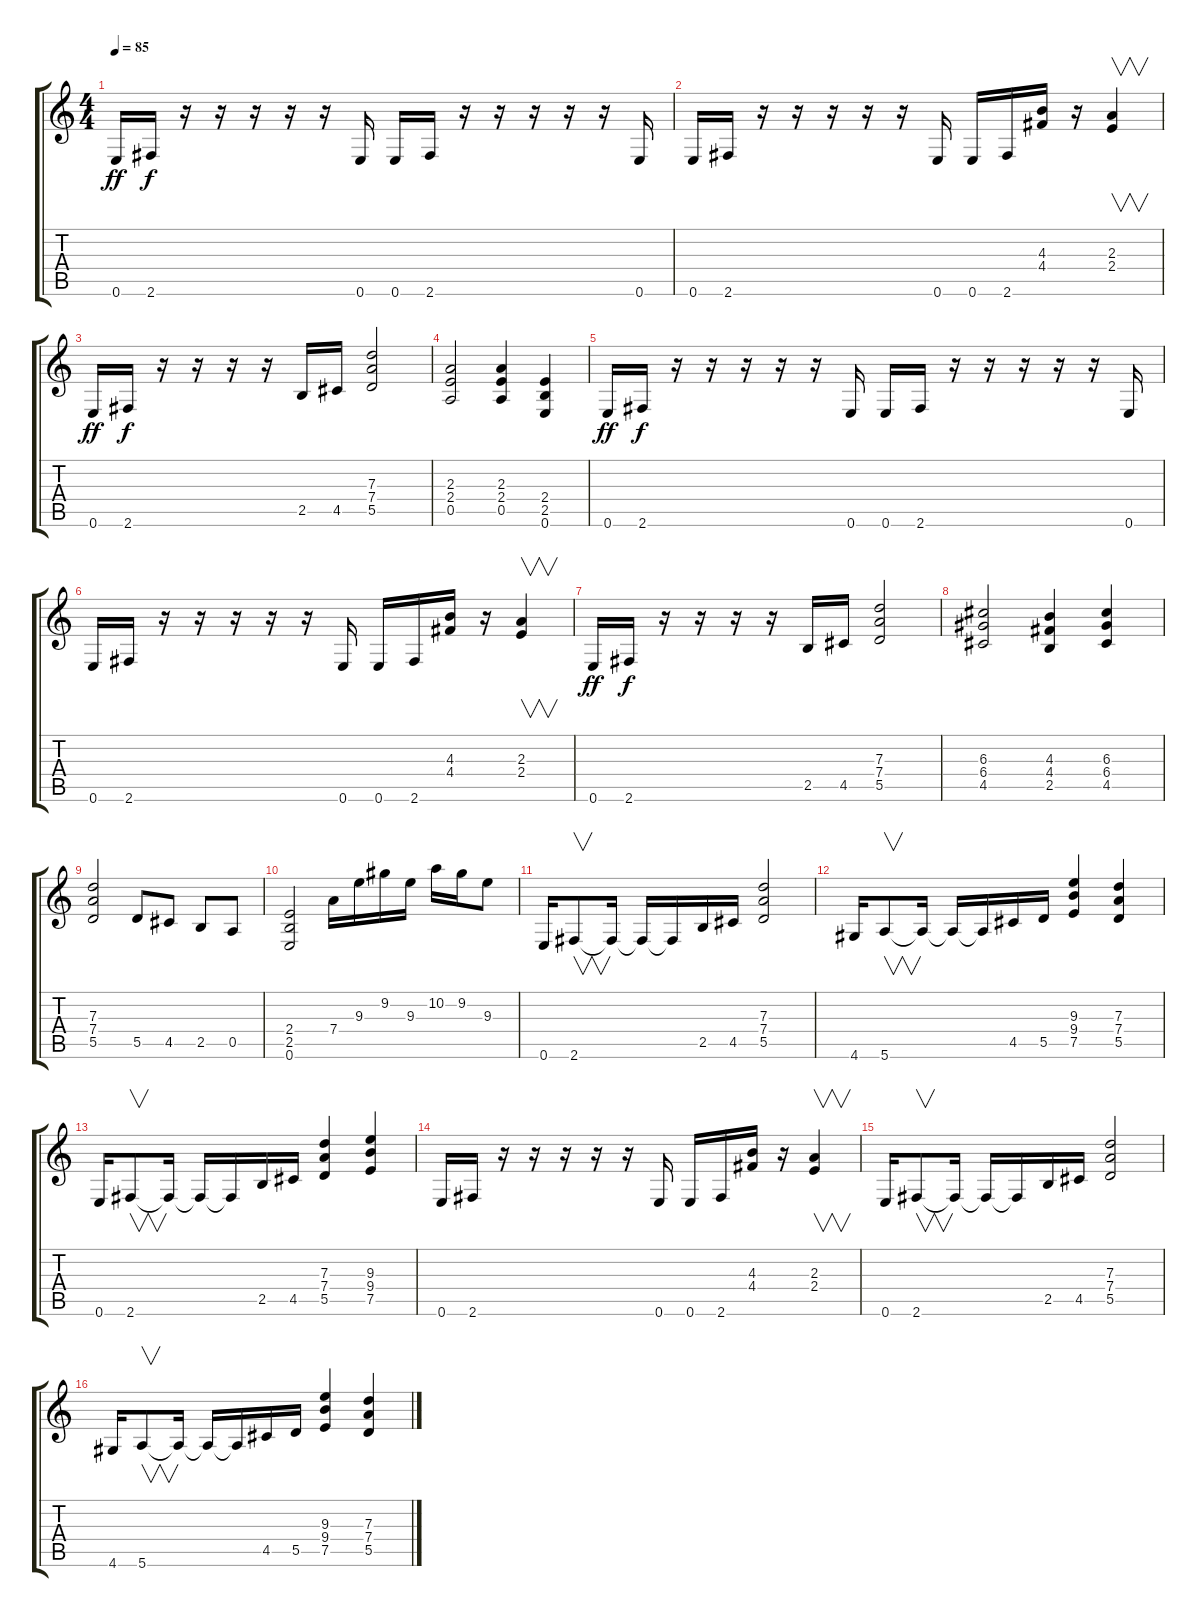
\track ("              From" "          ") {instrument overdrivenguitar}
\staff {score tabs}
\tuning (E4 B3 G3 D3 A2 E2) {hide}
\ts (4 4)
\tempo 85
\clef g2
\ks c
0.6.16{dy ff} 2.6.16{dy f} r.16 r.16 r.16 r.16 r.16 0.6.16 0.6.16 2.6.16 r.16 r.16 r.16 r.16 r.16 0.6.16 |
0.6.16 2.6.16 r.16 r.16 r.16 r.16 r.16 0.6.16 0.6.16 2.6.16 (4.3 4.4).16 r.16 (2.3 2.4).4{v} |
0.6.16{dy ff} 2.6.16{dy f} r.16 r.16 r.16 r.16 2.5.16 4.5.16 (7.3 7.4 5.5).2 |
(2.3 2.4 0.5).2 (2.3 2.4 0.5).4 (2.4 2.5 0.6).4 |
0.6.16{dy ff} 2.6.16{dy f} r.16 r.16 r.16 r.16 r.16 0.6.16 0.6.16 2.6.16 r.16 r.16 r.16 r.16 r.16 0.6.16 |
0.6.16 2.6.16 r.16 r.16 r.16 r.16 r.16 0.6.16 0.6.16 2.6.16 (4.3 4.4).16 r.16 (2.3 2.4).4{v} |
0.6.16{dy ff} 2.6.16{dy f} r.16 r.16 r.16 r.16 2.5.16 4.5.16 (7.3 7.4 5.5).2 |
(6.3 6.4 4.5).2 (4.3 4.4 2.5).4 (6.3 6.4 4.5).4 |
(7.3 7.4 5.5).2 5.5.8 4.5.8 2.5.8 0.5.8 |
(2.4 2.5 0.6).2 7.4.16 9.3.16 9.2.16 9.3.16 10.2.16 9.2.16 9.3.8 |
0.6.16 2.6.8{v} 2.6{t}.16 2.6{t}.16 2.6{t}.16 2.5.16 4.5.16 (7.3 7.4 5.5).2 |
4.6.16 5.6.8{v} 5.6{t}.16 5.6{t}.16 5.6{t}.16 4.5.16 5.5.16 (9.3 9.4 7.5).4 (7.3 7.4 5.5).4 |
0.6.16 2.6.8{v} 2.6{t}.16 2.6{t}.16 2.6{t}.16 2.5.16 4.5.16 (7.3 7.4 5.5).4 (9.3 9.4 7.5).4 |
0.6.16 2.6.16 r.16 r.16 r.16 r.16 r.16 0.6.16 0.6.16 2.6.16 (4.3 4.4).16 r.16 (2.3 2.4).4{v} |
0.6.16 2.6.8{v} 2.6{t}.16 2.6{t}.16 2.6{t}.16 2.5.16 4.5.16 (7.3 7.4 5.5).2 |
4.6.16 5.6.8{v} 5.6{t}.16 5.6{t}.16 5.6{t}.16 4.5.16 5.5.16 (9.3 9.4 7.5).4 (7.3 7.4 5.5).4
